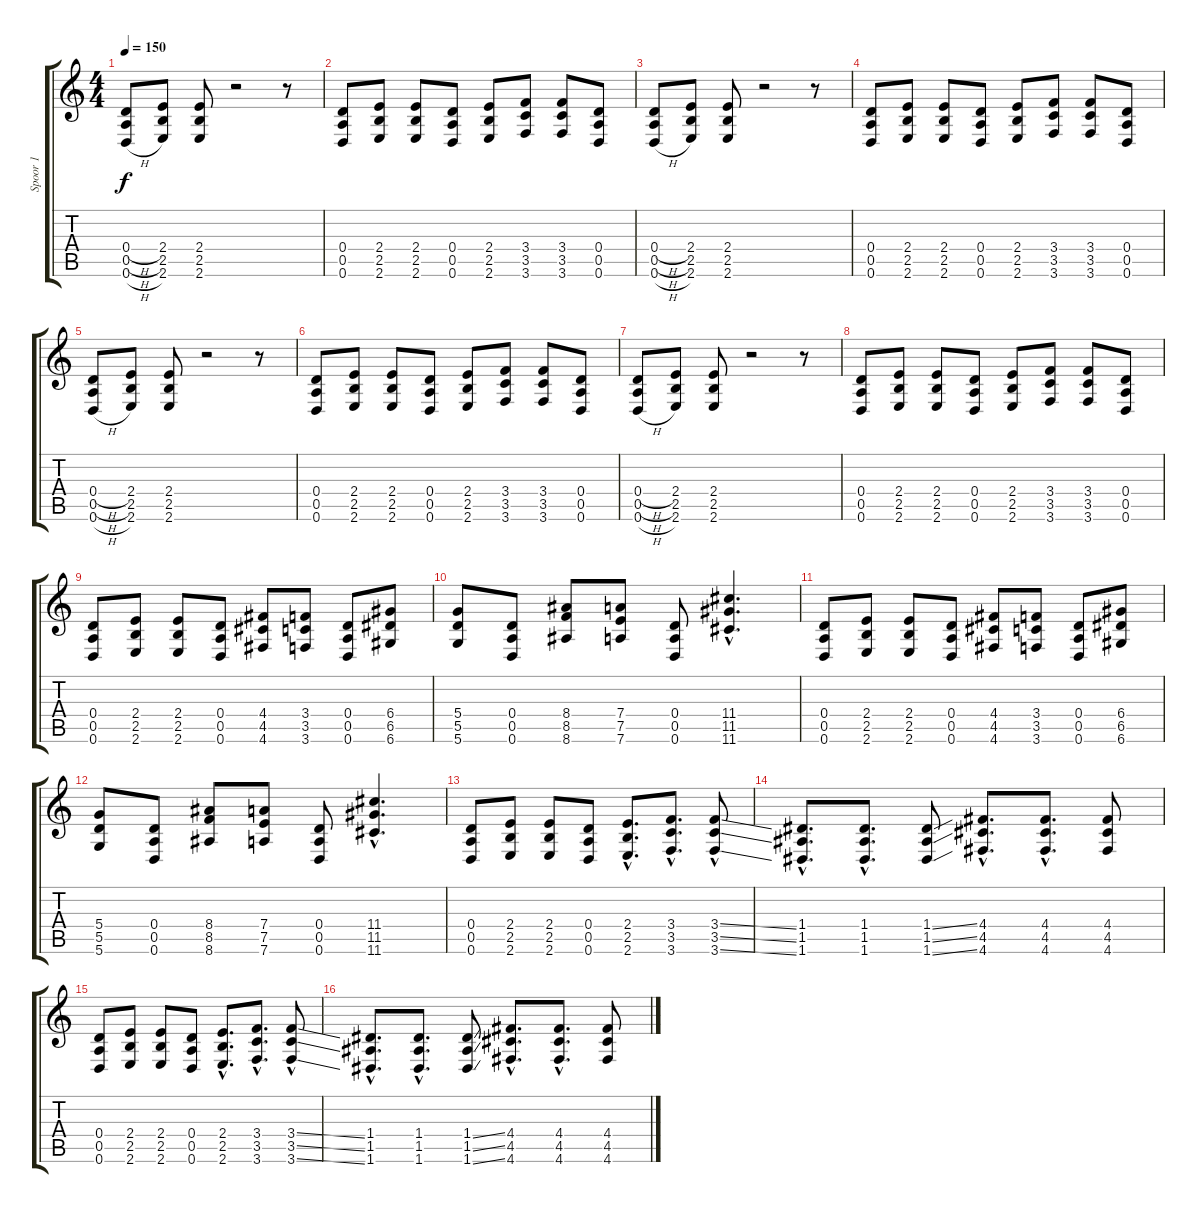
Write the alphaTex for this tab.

\track ("Spoor 1" "Spoor 1") {instrument distortionguitar}
\staff {score tabs}
\tuning (E4 B3 G3 D3 A2 D2) {hide}
\ts (4 4)
\tempo 150
\clef g2
\ks c
(0.4{h} 0.5{h} 0.6{h}).8{dy f instrument electricguitarclean} (2.4 2.5 2.6).8 (2.4 2.5 2.6).8 r.2 r.8 |
(0.4 0.5 0.6).8 (2.4 2.5 2.6).8 (2.4 2.5 2.6).8 (0.4 0.5 0.6).8 (2.4 2.5 2.6).8 (3.4 3.5 3.6).8 (3.4 3.5 3.6).8 (0.4 0.5 0.6).8 |
(0.4{h} 0.5{h} 0.6{h}).8 (2.4 2.5 2.6).8 (2.4 2.5 2.6).8 r.2 r.8 |
(0.4 0.5 0.6).8 (2.4 2.5 2.6).8 (2.4 2.5 2.6).8 (0.4 0.5 0.6).8 (2.4 2.5 2.6).8 (3.4 3.5 3.6).8 (3.4 3.5 3.6).8 (0.4 0.5 0.6).8 |
(0.4{h} 0.5{h} 0.6{h}).8 (2.4 2.5 2.6).8 (2.4 2.5 2.6).8 r.2 r.8 |
(0.4 0.5 0.6).8 (2.4 2.5 2.6).8 (2.4 2.5 2.6).8 (0.4 0.5 0.6).8 (2.4 2.5 2.6).8 (3.4 3.5 3.6).8 (3.4 3.5 3.6).8 (0.4 0.5 0.6).8 |
(0.4{h} 0.5{h} 0.6{h}).8 (2.4 2.5 2.6).8 (2.4 2.5 2.6).8 r.2 r.8 |
(0.4 0.5 0.6).8 (2.4 2.5 2.6).8 (2.4 2.5 2.6).8 (0.4 0.5 0.6).8 (2.4 2.5 2.6).8 (3.4 3.5 3.6).8 (3.4 3.5 3.6).8 (0.4 0.5 0.6).8 |
(0.4 0.5 0.6).8 (2.4 2.5 2.6).8 (2.4 2.5 2.6).8 (0.4 0.5 0.6).8 (4.4 4.5 4.6).8 (3.4 3.5 3.6).8 (0.4 0.5 0.6).8 (6.4 6.5 6.6).8 |
(5.4 5.5 5.6).8 (0.4 0.5 0.6).8 (8.4 8.5 8.6).8 (7.4 7.5 7.6).8 (0.4 0.5 0.6).8 (11.4{hac} 11.5{hac} 11.6{hac}).4{d} |
(0.4 0.5 0.6).8 (2.4 2.5 2.6).8 (2.4 2.5 2.6).8 (0.4 0.5 0.6).8 (4.4 4.5 4.6).8 (3.4 3.5 3.6).8 (0.4 0.5 0.6).8 (6.4 6.5 6.6).8 |
(5.4 5.5 5.6).8 (0.4 0.5 0.6).8 (8.4 8.5 8.6).8 (7.4 7.5 7.6).8 (0.4 0.5 0.6).8 (11.4{hac} 11.5{hac} 11.6{hac}).4{d} |
(0.4 0.5 0.6).8 (2.4 2.5 2.6).8 (2.4 2.5 2.6).8 (0.4 0.5 0.6).8 (2.4{hac} 2.5{hac} 2.6{hac}).8{d} (3.4{hac} 3.5{hac} 3.6{hac}).8{d} (3.4{ss hac} 3.5{ss hac} 3.6{ss hac}).8 |
(1.4{hac} 1.5{hac} 1.6{hac}).8{d} (1.4{hac} 1.5{hac} 1.6{hac}).8{d} (1.4{ss} 1.5{ss} 1.6{ss}).8 (4.4{hac} 4.5{hac} 4.6{hac}).8{d} (4.4{hac} 4.5{hac} 4.6{hac}).8{d} (4.4 4.5 4.6).8 |
(0.4 0.5 0.6).8 (2.4 2.5 2.6).8 (2.4 2.5 2.6).8 (0.4 0.5 0.6).8 (2.4{hac} 2.5{hac} 2.6{hac}).8{d} (3.4{hac} 3.5{hac} 3.6{hac}).8{d} (3.4{ss hac} 3.5{ss hac} 3.6{ss hac}).8 |
(1.4{hac} 1.5{hac} 1.6{hac}).8{d} (1.4{hac} 1.5{hac} 1.6{hac}).8{d} (1.4{ss} 1.5{ss} 1.6{ss}).8 (4.4{hac} 4.5{hac} 4.6{hac}).8{d} (4.4{hac} 4.5{hac} 4.6{hac}).8{d} (4.4 4.5 4.6).8
